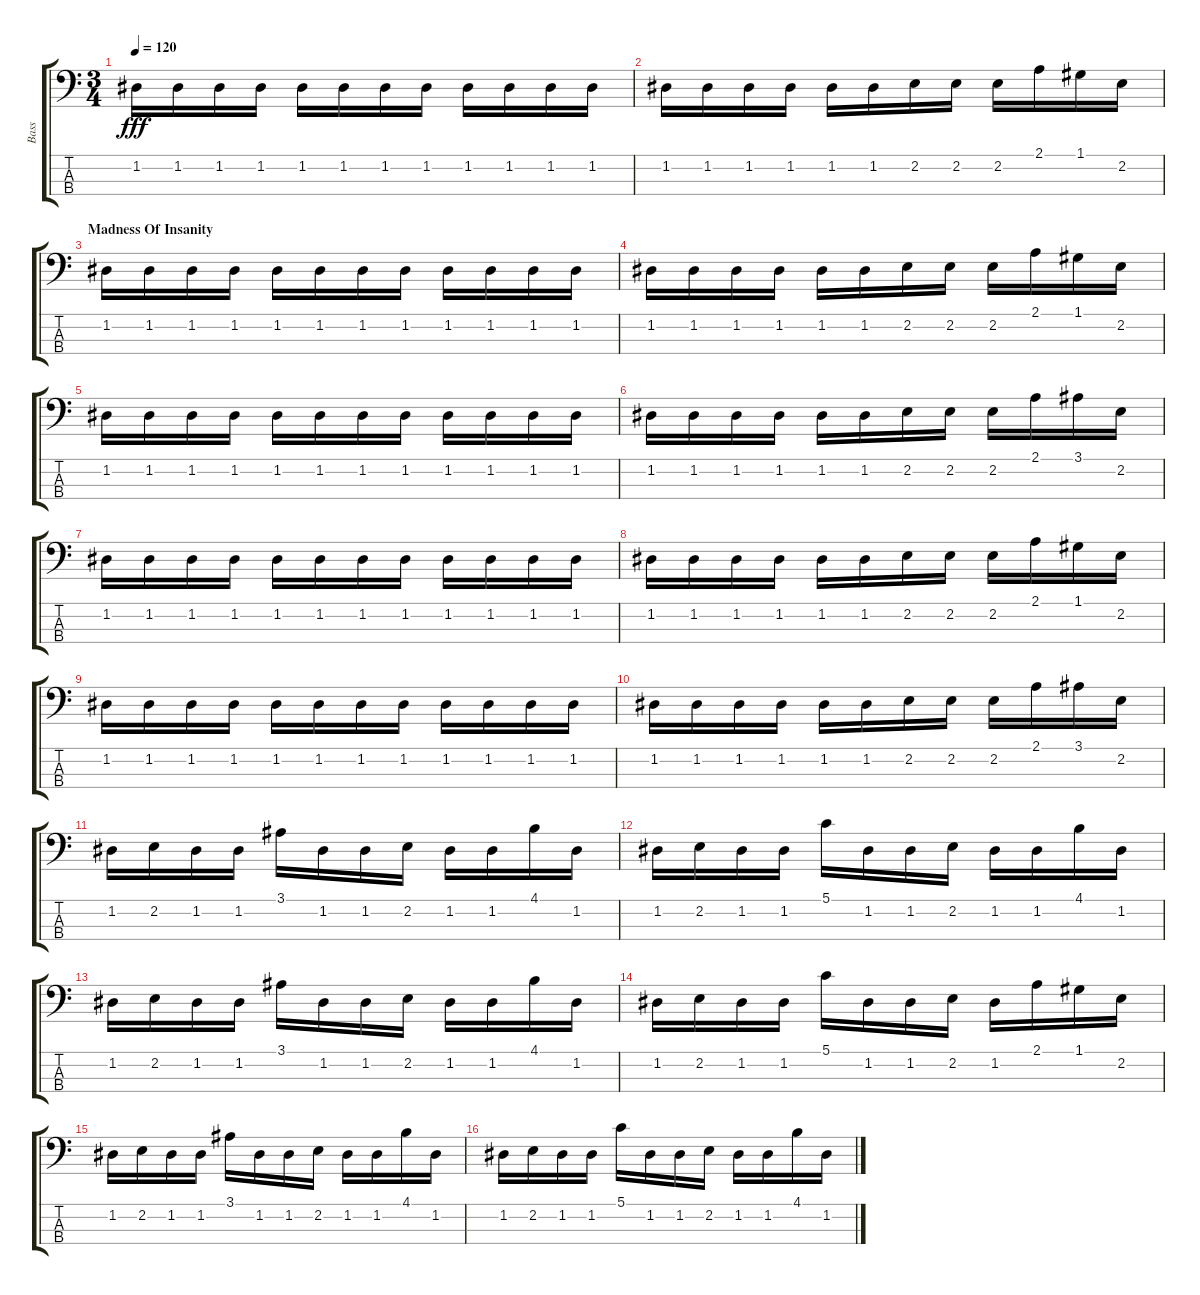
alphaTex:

\track ("Bass" "Bass") {instrument electricbassfinger}
\staff {score tabs}
\tuning (G2 D2 A1 E1) {hide}
\ts (3 4)
\tempo 120
\clef f4
\ks c
1.2.16{dy fff} 1.2.16 1.2.16 1.2.16 1.2.16 1.2.16 1.2.16 1.2.16 1.2.16 1.2.16 1.2.16 1.2.16 |
1.2.16 1.2.16 1.2.16 1.2.16 1.2.16 1.2.16 2.2.16 2.2.16 2.2.16 2.1.16 1.1.16 2.2.16 |
\section ("" "Madness Of Insanity")
1.2.16 1.2.16 1.2.16 1.2.16 1.2.16 1.2.16 1.2.16 1.2.16 1.2.16 1.2.16 1.2.16 1.2.16 |
1.2.16 1.2.16 1.2.16 1.2.16 1.2.16 1.2.16 2.2.16 2.2.16 2.2.16 2.1.16 1.1.16 2.2.16 |
1.2.16 1.2.16 1.2.16 1.2.16 1.2.16 1.2.16 1.2.16 1.2.16 1.2.16 1.2.16 1.2.16 1.2.16 |
1.2.16 1.2.16 1.2.16 1.2.16 1.2.16 1.2.16 2.2.16 2.2.16 2.2.16 2.1.16 3.1.16 2.2.16 |
1.2.16 1.2.16 1.2.16 1.2.16 1.2.16 1.2.16 1.2.16 1.2.16 1.2.16 1.2.16 1.2.16 1.2.16 |
1.2.16 1.2.16 1.2.16 1.2.16 1.2.16 1.2.16 2.2.16 2.2.16 2.2.16 2.1.16 1.1.16 2.2.16 |
1.2.16 1.2.16 1.2.16 1.2.16 1.2.16 1.2.16 1.2.16 1.2.16 1.2.16 1.2.16 1.2.16 1.2.16 |
1.2.16 1.2.16 1.2.16 1.2.16 1.2.16 1.2.16 2.2.16 2.2.16 2.2.16 2.1.16 3.1.16 2.2.16 |
1.2.16 2.2.16 1.2.16 1.2.16 3.1.16 1.2.16 1.2.16 2.2.16 1.2.16 1.2.16 4.1.16 1.2.16 |
1.2.16 2.2.16 1.2.16 1.2.16 5.1.16 1.2.16 1.2.16 2.2.16 1.2.16 1.2.16 4.1.16 1.2.16 |
1.2.16 2.2.16 1.2.16 1.2.16 3.1.16 1.2.16 1.2.16 2.2.16 1.2.16 1.2.16 4.1.16 1.2.16 |
1.2.16 2.2.16 1.2.16 1.2.16 5.1.16 1.2.16 1.2.16 2.2.16 1.2.16 2.1.16 1.1.16 2.2.16 |
1.2.16 2.2.16 1.2.16 1.2.16 3.1.16 1.2.16 1.2.16 2.2.16 1.2.16 1.2.16 4.1.16 1.2.16 |
1.2.16 2.2.16 1.2.16 1.2.16 5.1.16 1.2.16 1.2.16 2.2.16 1.2.16 1.2.16 4.1.16 1.2.16
